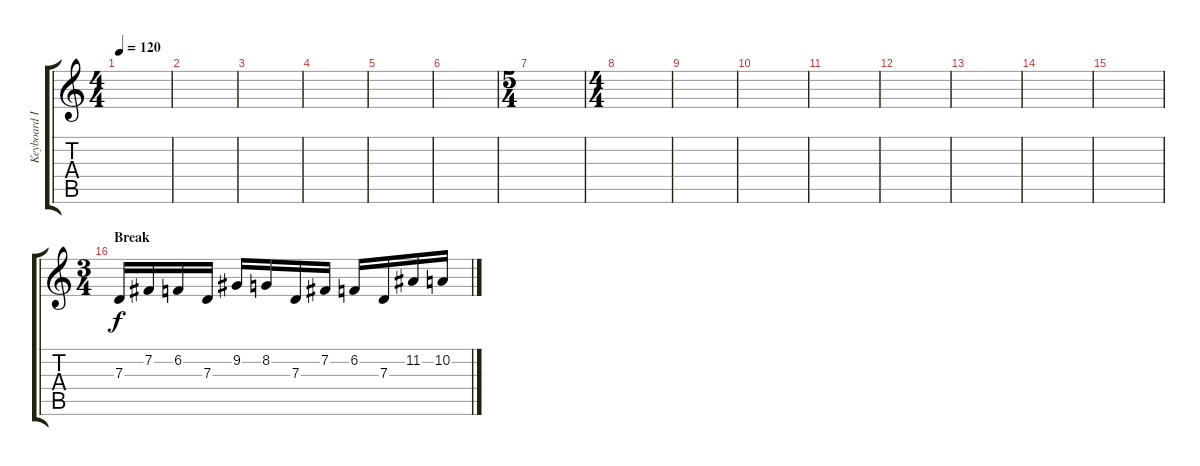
\track ("Keyboard I" "Keyboard I") {instrument stringensemble1}
\staff {score tabs}
\tuning (E4 B3 G3 D3 A2 E2) {hide}
\ts (4 4)
\tempo 120
\clef g2
\ks c
|
|
|
|
|
|
\ts (5 4)
|
\ts (4 4)
|
|
|
|
|
|
|
|
\ts (3 4)
\section ("" "Break")
7.3.16{volume 12 instrument lead5charang} 7.2.16 6.2.16 7.3.16 9.2.16 8.2.16 7.3.16 7.2.16 6.2.16 7.3.16 11.2.16 10.2.16
